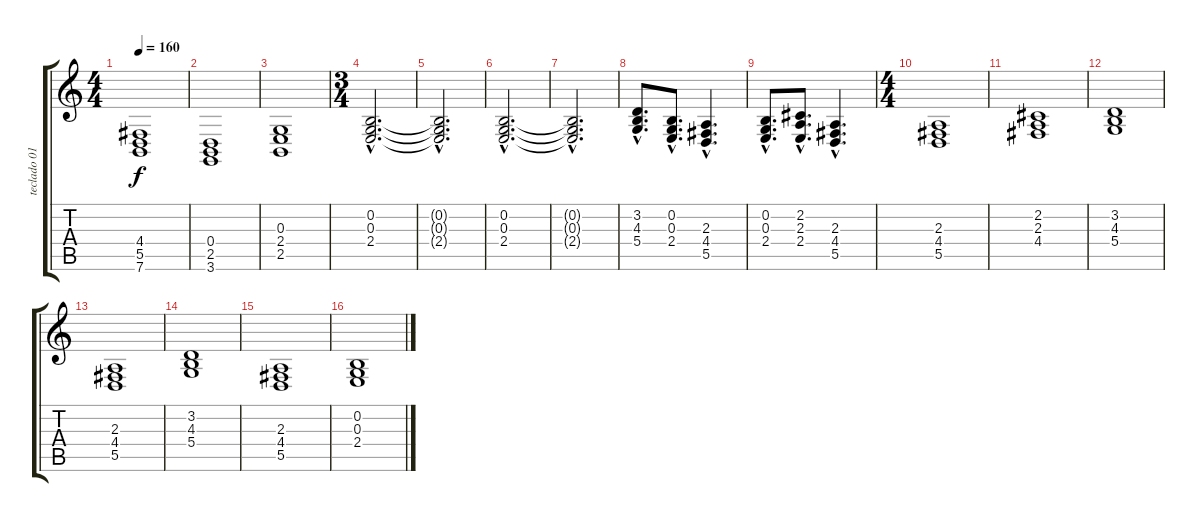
\track ("teclado 01" "teclado 01") {instrument stringensemble1}
\staff {score tabs}
\tuning (E4 B3 G3 D3 A2 E2) {hide}
\ts (4 4)
\tempo 160
\clef g2
\ks c
(4.4 5.5 7.6).1{dy f} |
(0.4 2.5 3.6).1 |
(0.3 2.4 2.5).1 |
\ts (3 4)
(0.2{hac} 0.3{hac} 2.4{hac}).2{d} |
(0.2{hac t} 0.3{hac t} 2.4{hac t}).2{d} |
(0.2{hac} 0.3{hac} 2.4{hac}).2{d} |
(0.2{hac t} 0.3{hac t} 2.4{hac t}).2{d} |
(3.2{hac} 4.3{hac} 5.4{hac}).8{d} (0.2{hac} 0.3{hac} 2.4{hac}).8{d} (2.3{hac} 4.4{hac} 5.5{hac}).4{d} |
(0.2{hac} 0.3{hac} 2.4{hac}).8{d} (2.2{hac} 2.3{hac} 2.4{hac}).8{d} (2.3{hac} 4.4{hac} 5.5{hac}).4{d} |
\ts (4 4)
(2.3 4.4 5.5).1 |
(2.2 2.3 4.4).1 |
(3.2 4.3 5.4).1 |
(2.3 4.4 5.5).1 |
(3.2 4.3 5.4).1 |
(2.3 4.4 5.5).1 |
(0.2 0.3 2.4).1
